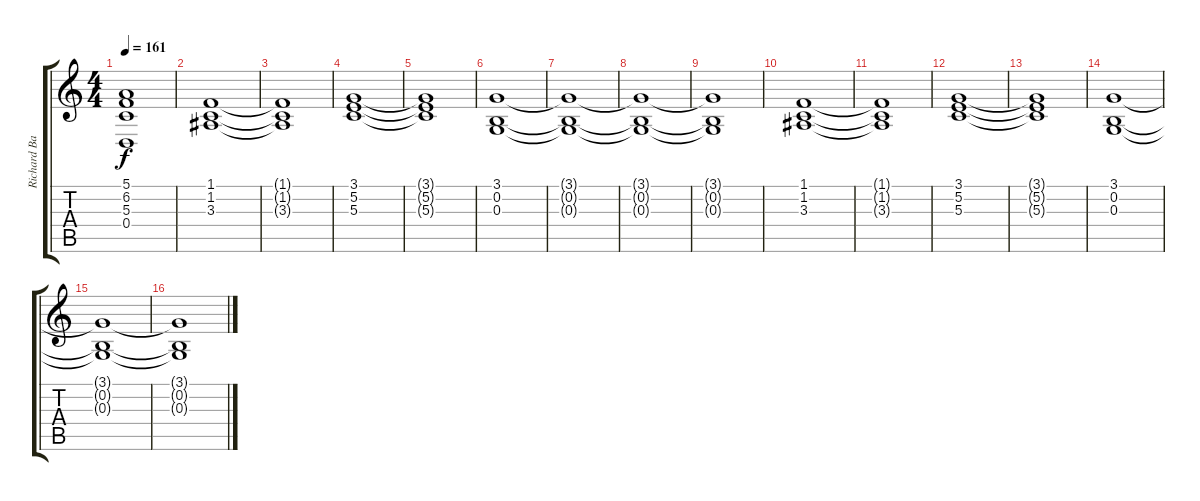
\track ("Richard Barbieri (Keys)" "Richard Ba") {instrument synthstrings2}
\staff {score tabs}
\tuning (E4 B3 G3 D3 A2 D2) {hide}
\ts (4 4)
\tempo 161
\clef g2
\ks c
(5.1{t} 6.2{t} 5.3{t} 0.4{t}).1{dy f} |
(1.1 1.2 3.3).1 |
(1.1{t} 1.2{t} 3.3{t}).1 |
(3.1 5.2 5.3).1 |
(3.1{t} 5.2{t} 5.3{t}).1 |
(3.1 0.2 0.3).1 |
(3.1{t} 0.2{t} 0.3{t}).1 |
(3.1{t} 0.2{t} 0.3{t}).1 |
(3.1{t} 0.2{t} 0.3{t}).1 |
(1.1 1.2 3.3).1 |
(1.1{t} 1.2{t} 3.3{t}).1 |
(3.1 5.2 5.3).1 |
(3.1{t} 5.2{t} 5.3{t}).1 |
(3.1 0.2 0.3).1 |
(3.1{t} 0.2{t} 0.3{t}).1 |
(3.1{t} 0.2{t} 0.3{t}).1
